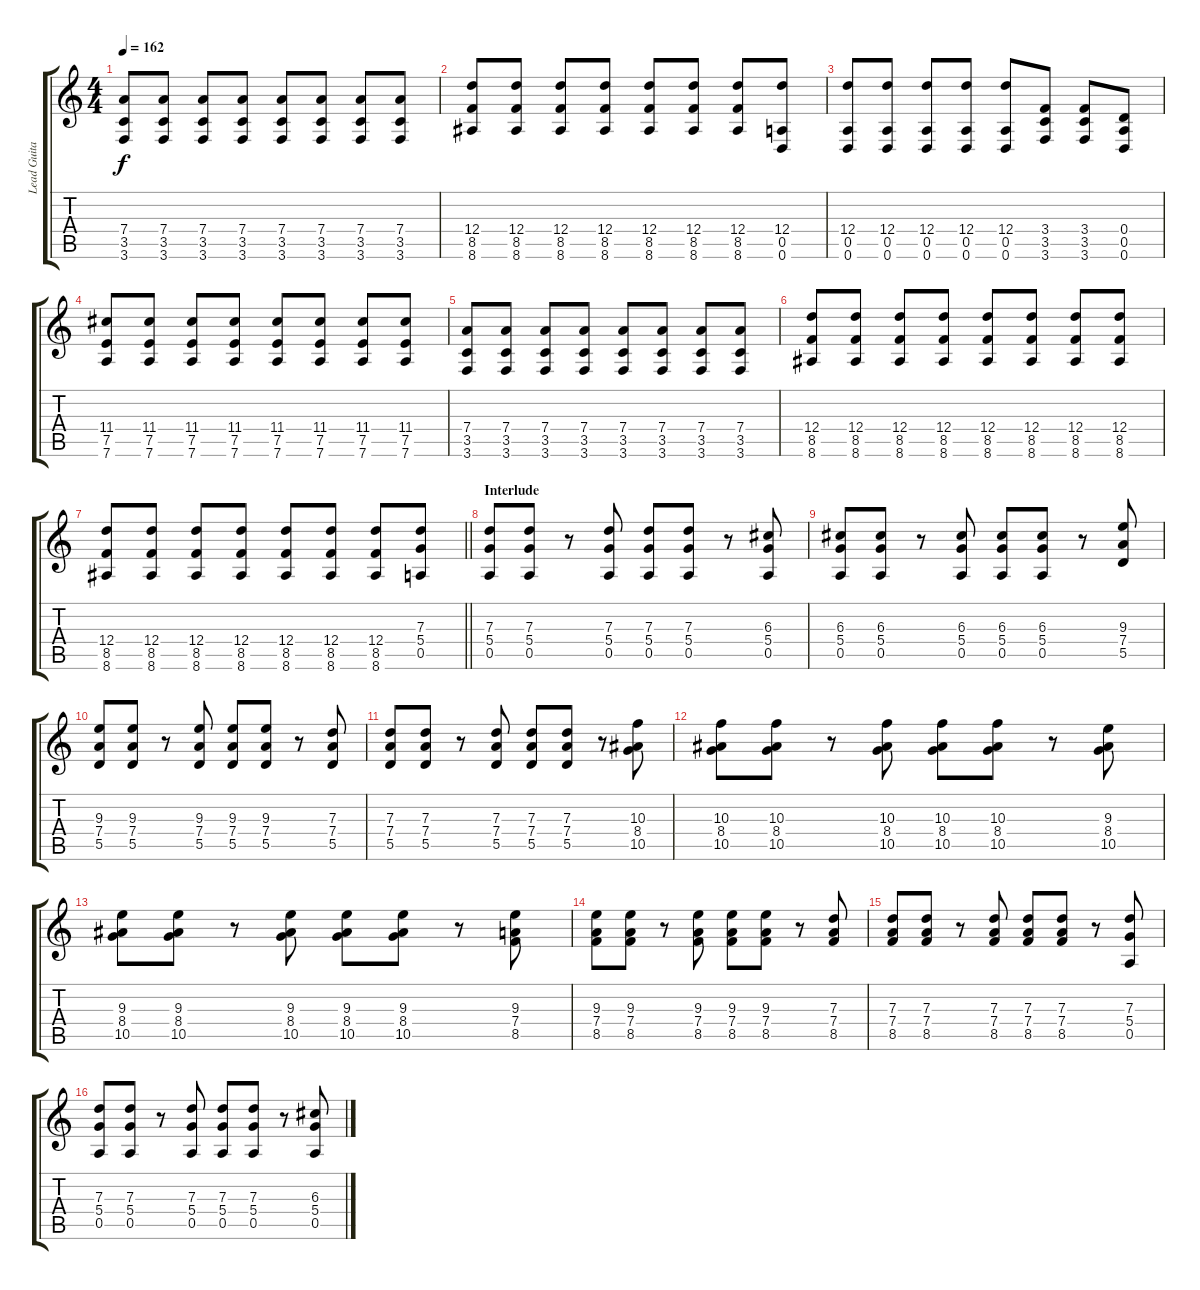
\track ("Lead Guitar" "Lead Guita") {instrument overdrivenguitar}
\staff {score tabs}
\tuning (E4 B3 G3 D3 A2 D2) {hide}
\ts (4 4)
\tempo 162
\clef g2
\ks c
(7.4 3.5 3.6).8{dy f} (7.4 3.5 3.6).8 (7.4 3.5 3.6).8 (7.4 3.5 3.6).8 (7.4 3.5 3.6).8 (7.4 3.5 3.6).8 (7.4 3.5 3.6).8 (7.4 3.5 3.6).8 |
(12.4 8.5 8.6).8 (12.4 8.5 8.6).8 (12.4 8.5 8.6).8 (12.4 8.5 8.6).8 (12.4 8.5 8.6).8 (12.4 8.5 8.6).8 (12.4 8.5 8.6).8 (12.4 0.5 0.6).8 |
(12.4 0.5 0.6).8 (12.4 0.5 0.6).8 (12.4 0.5 0.6).8 (12.4 0.5 0.6).8 (12.4 0.5 0.6).8 (3.4 3.5 3.6).8 (3.4 3.5 3.6).8 (0.4 0.5 0.6).8 |
(11.4 7.5 7.6).8 (11.4 7.5 7.6).8 (11.4 7.5 7.6).8 (11.4 7.5 7.6).8 (11.4 7.5 7.6).8 (11.4 7.5 7.6).8 (11.4 7.5 7.6).8 (11.4 7.5 7.6).8 |
(7.4 3.5 3.6).8 (7.4 3.5 3.6).8 (7.4 3.5 3.6).8 (7.4 3.5 3.6).8 (7.4 3.5 3.6).8 (7.4 3.5 3.6).8 (7.4 3.5 3.6).8 (7.4 3.5 3.6).8 |
(12.4 8.5 8.6).8 (12.4 8.5 8.6).8 (12.4 8.5 8.6).8 (12.4 8.5 8.6).8 (12.4 8.5 8.6).8 (12.4 8.5 8.6).8 (12.4 8.5 8.6).8 (12.4 8.5 8.6).8 |
\barLineRight lightlight
(12.4 8.5 8.6).8 (12.4 8.5 8.6).8 (12.4 8.5 8.6).8 (12.4 8.5 8.6).8 (12.4 8.5 8.6).8 (12.4 8.5 8.6).8 (12.4 8.5 8.6).8 (7.3 5.4 0.5).8 |
\section ("" "Interlude")
(7.3 5.4 0.5).8 (7.3 5.4 0.5).8 r.8 (7.3 5.4 0.5).8 (7.3 5.4 0.5).8 (7.3 5.4 0.5).8 r.8 (6.3 5.4 0.5).8 |
(6.3 5.4 0.5).8 (6.3 5.4 0.5).8 r.8 (6.3 5.4 0.5).8 (6.3 5.4 0.5).8 (6.3 5.4 0.5).8 r.8 (9.3 7.4 5.5).8 |
(9.3 7.4 5.5).8 (9.3 7.4 5.5).8 r.8 (9.3 7.4 5.5).8 (9.3 7.4 5.5).8 (9.3 7.4 5.5).8 r.8 (7.3 7.4 5.5).8 |
(7.3 7.4 5.5).8 (7.3 7.4 5.5).8 r.8 (7.3 7.4 5.5).8 (7.3 7.4 5.5).8 (7.3 7.4 5.5).8 r.8 (10.3 8.4 10.5).8 |
(10.3 8.4 10.5).8 (10.3 8.4 10.5).8 r.8 (10.3 8.4 10.5).8 (10.3 8.4 10.5).8 (10.3 8.4 10.5).8 r.8 (9.3 8.4 10.5).8 |
(9.3 8.4 10.5).8 (9.3 8.4 10.5).8 r.8 (9.3 8.4 10.5).8 (9.3 8.4 10.5).8 (9.3 8.4 10.5).8 r.8 (9.3 7.4 8.5).8 |
(9.3 7.4 8.5).8 (9.3 7.4 8.5).8 r.8 (9.3 7.4 8.5).8 (9.3 7.4 8.5).8 (9.3 7.4 8.5).8 r.8 (7.3 7.4 8.5).8 |
(7.3 7.4 8.5).8 (7.3 7.4 8.5).8 r.8 (7.3 7.4 8.5).8 (7.3 7.4 8.5).8 (7.3 7.4 8.5).8 r.8 (7.3 5.4 0.5).8 |
(7.3 5.4 0.5).8 (7.3 5.4 0.5).8 r.8 (7.3 5.4 0.5).8 (7.3 5.4 0.5).8 (7.3 5.4 0.5).8 r.8 (6.3 5.4 0.5).8
